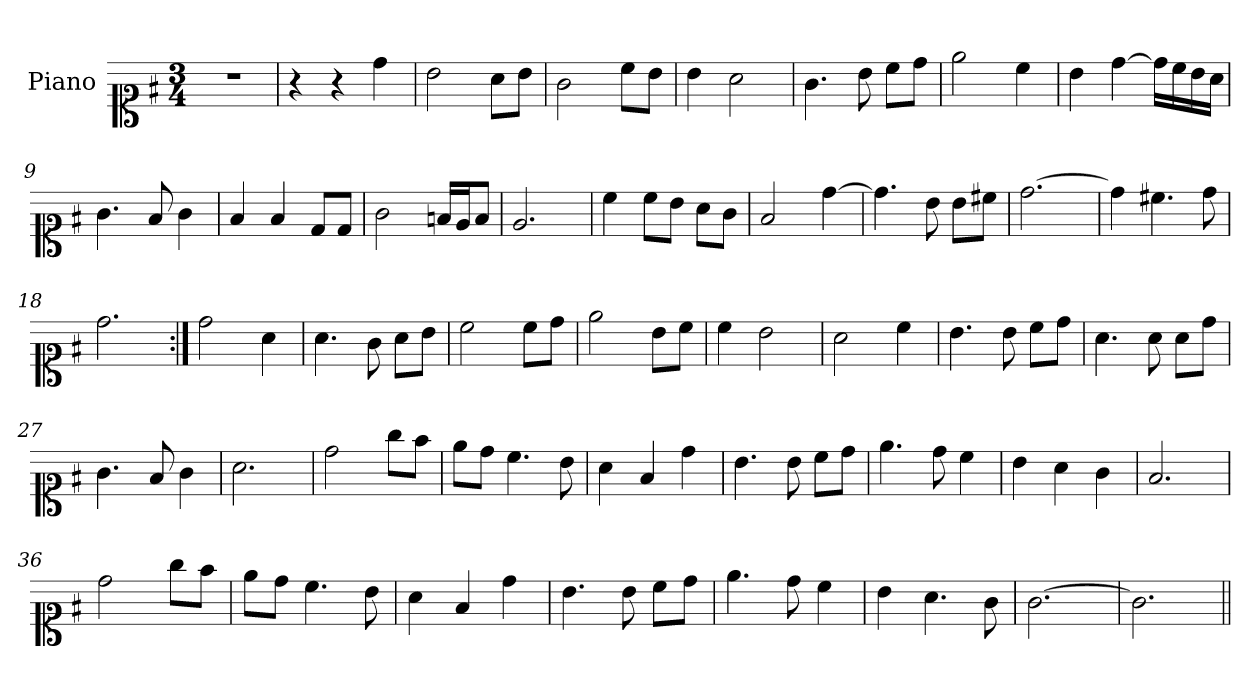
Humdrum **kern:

**kern
*part1
*staff1
*I"Piano
*I'Pno.
*clefC1
*k[f#]
*M3/4
=1
2.r
=2
4r
4r
4dd\
=3
2b\
8a\L
8b\J
=4
2g\
8cc\L
8b\J
=5
4b\
2a\
=6
4.g\
8b\
8cc\L
8dd\J
=7
2ee\
4cc\
=8
4b\
[4dd\
16dd\LL]
16cc\
16b\
16a\JJ
=9
4.g\
8f#/
4g\
=10
4f#/
4f#/
8d/L
8d/J
!!LO:LB:g=z
=11
2g\
16fn/LL
16e/J
8f/J
=12
2.e/
=13
4cc\
8cc\L
8b\J
8a\L
8g\J
=14
2f#/
[4dd\
=15
4.dd\]
8b\
8b\L
8cc#X\J
=16
[2.dd\
=17
4dd\]
4.cc#X\
8dd\
=18
2.dd\
=19:|!
2dd\
4a\
=20
4.a\
8g\
8a\L
8b\J
!!LO:LB:g=z
=21
2cc\
8cc\L
8dd\J
=22
2ee\
8b\L
8cc\J
=23
4cc\
2b\
=24
2a\
4cc\
=25
4.b\
8b\
8cc\L
8dd\J
=26
4.a\
8a\
8a\L
8dd\J
=27
4.g\
8f#/
4g\
=28
2.a\
=29
2dd\
8gg\L
8ff#\J
=30
8ee\L
8dd\J
4.cc\
8b\
!!LO:LB:g=z
=31
4a\
4f#/
4dd\
=32
4.b\
8b\
8cc\L
8dd\J
=33
4.ee\
8dd\
4cc\
=34
4b\
4a\
4g\
=35
2.f#/
=36
2dd\
8gg\L
8ff#\J
=37
8ee\L
8dd\J
4.cc\
8b\
=38
4a\
4f#/
4dd\
=39
4.b\
8b\
8cc\L
8dd\J
=40
4.ee\
8dd\
4cc\
!!LO:LB:g=z
=41
4b\
4.a\
8g\
=42
[2.g\
=43
2.g\]
=||
*-
